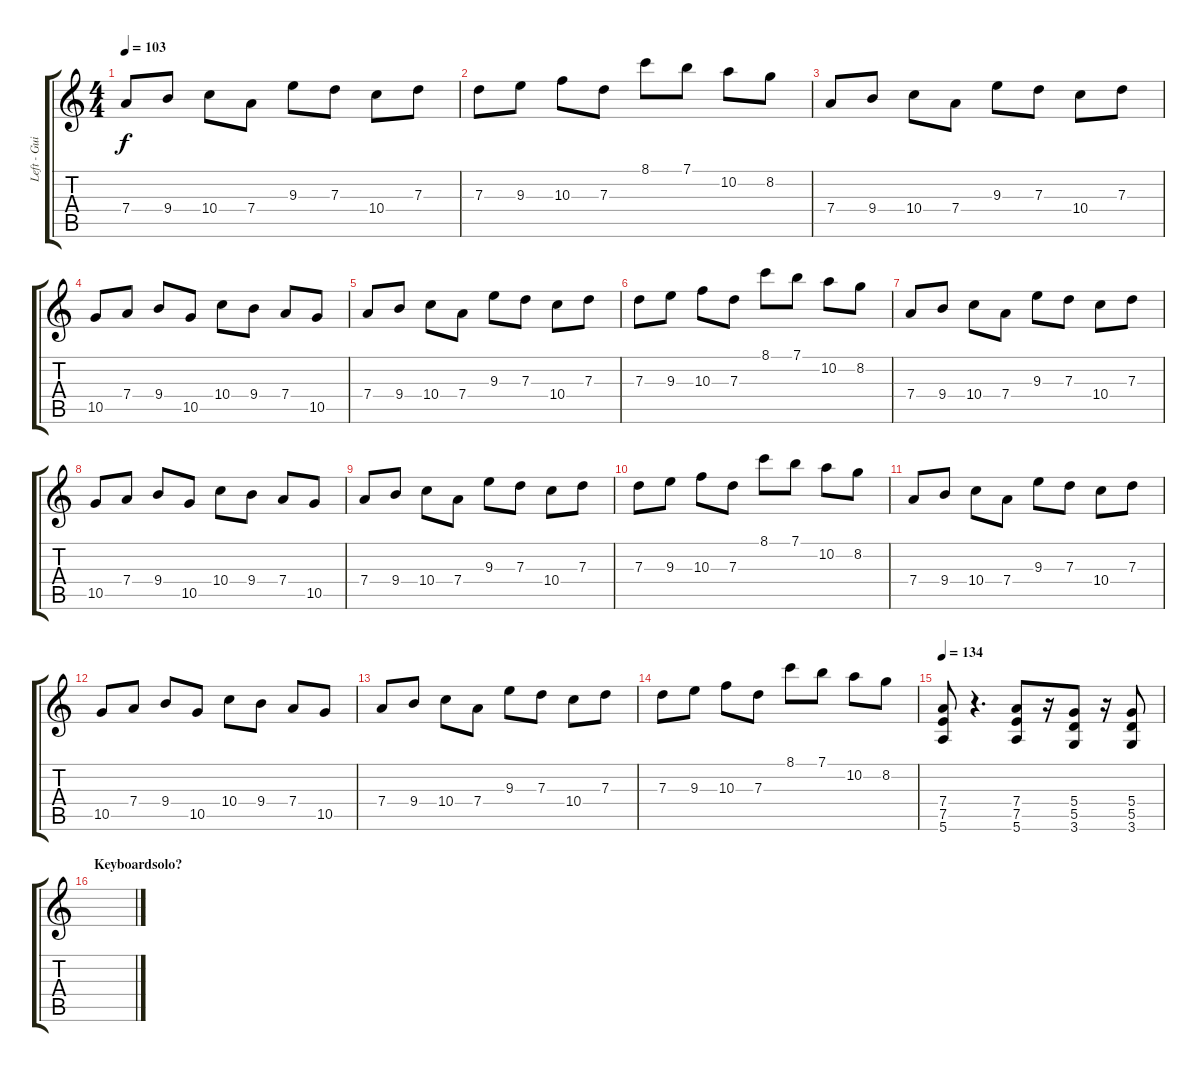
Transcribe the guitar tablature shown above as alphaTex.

\track ("Left - Guitar" "Left - Gui") {instrument distortionguitar}
\staff {score tabs}
\tuning (E4 B3 G3 D3 A2 E2) {hide}
\ts (4 4)
\tempo 103
\clef g2
\ks c
7.4.8{dy f} 9.4.8 10.4.8 7.4.8 9.3.8 7.3.8 10.4.8 7.3.8 |
7.3.8 9.3.8 10.3.8 7.3.8 8.1.8 7.1.8 10.2.8 8.2.8 |
7.4.8 9.4.8 10.4.8 7.4.8 9.3.8 7.3.8 10.4.8 7.3.8 |
10.5.8 7.4.8 9.4.8 10.5.8 10.4.8 9.4.8 7.4.8 10.5.8 |
7.4.8 9.4.8 10.4.8 7.4.8 9.3.8 7.3.8 10.4.8 7.3.8 |
7.3.8 9.3.8 10.3.8 7.3.8 8.1.8 7.1.8 10.2.8 8.2.8 |
7.4.8 9.4.8 10.4.8 7.4.8 9.3.8 7.3.8 10.4.8 7.3.8 |
10.5.8 7.4.8 9.4.8 10.5.8 10.4.8 9.4.8 7.4.8 10.5.8 |
7.4.8 9.4.8 10.4.8 7.4.8 9.3.8 7.3.8 10.4.8 7.3.8 |
7.3.8 9.3.8 10.3.8 7.3.8 8.1.8 7.1.8 10.2.8 8.2.8 |
7.4.8 9.4.8 10.4.8 7.4.8 9.3.8 7.3.8 10.4.8 7.3.8 |
10.5.8 7.4.8 9.4.8 10.5.8 10.4.8 9.4.8 7.4.8 10.5.8 |
7.4.8 9.4.8 10.4.8 7.4.8 9.3.8 7.3.8 10.4.8 7.3.8 |
7.3.8 9.3.8 10.3.8 7.3.8 8.1.8 7.1.8 10.2.8 8.2.8 |
\tempo 134
(7.4 7.5 5.6).8 r.4{d} (7.4 7.5 5.6).8 r.16 (5.4 5.5 3.6).8 r.16 (5.4 5.5 3.6).8 |
\section ("" "Keyboardsolo?")
